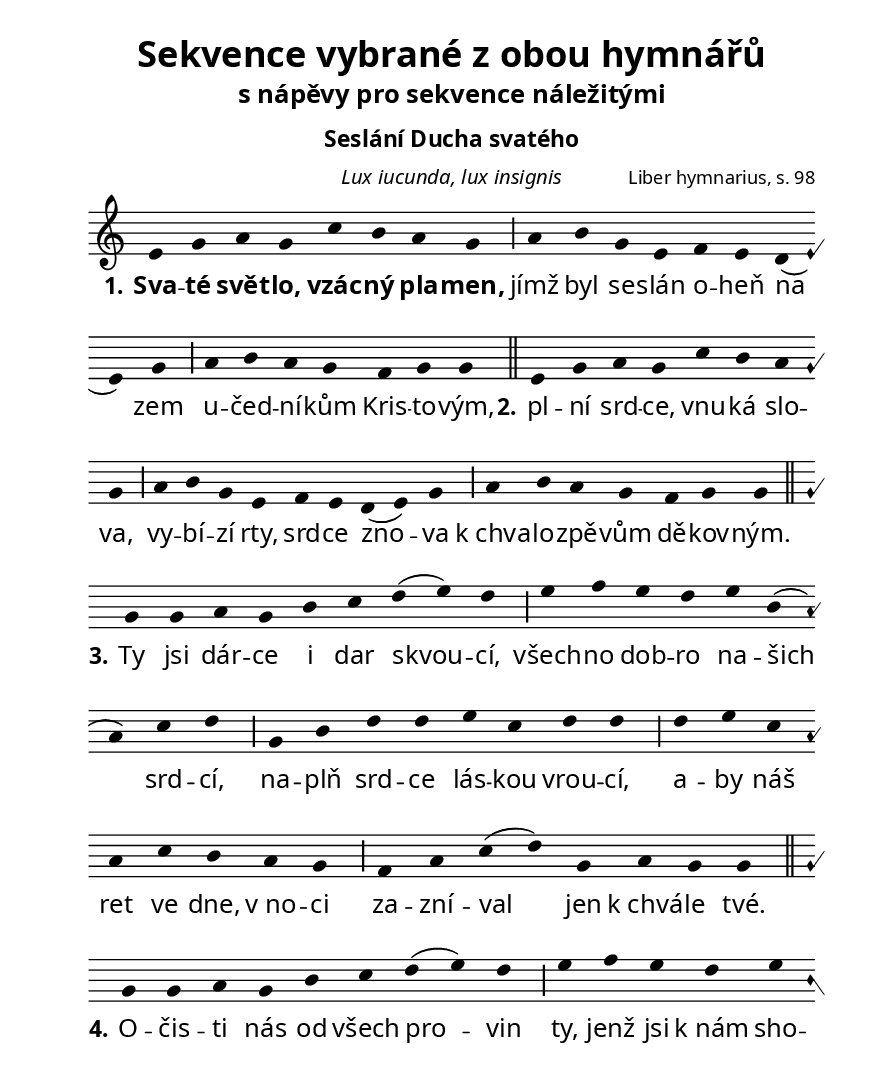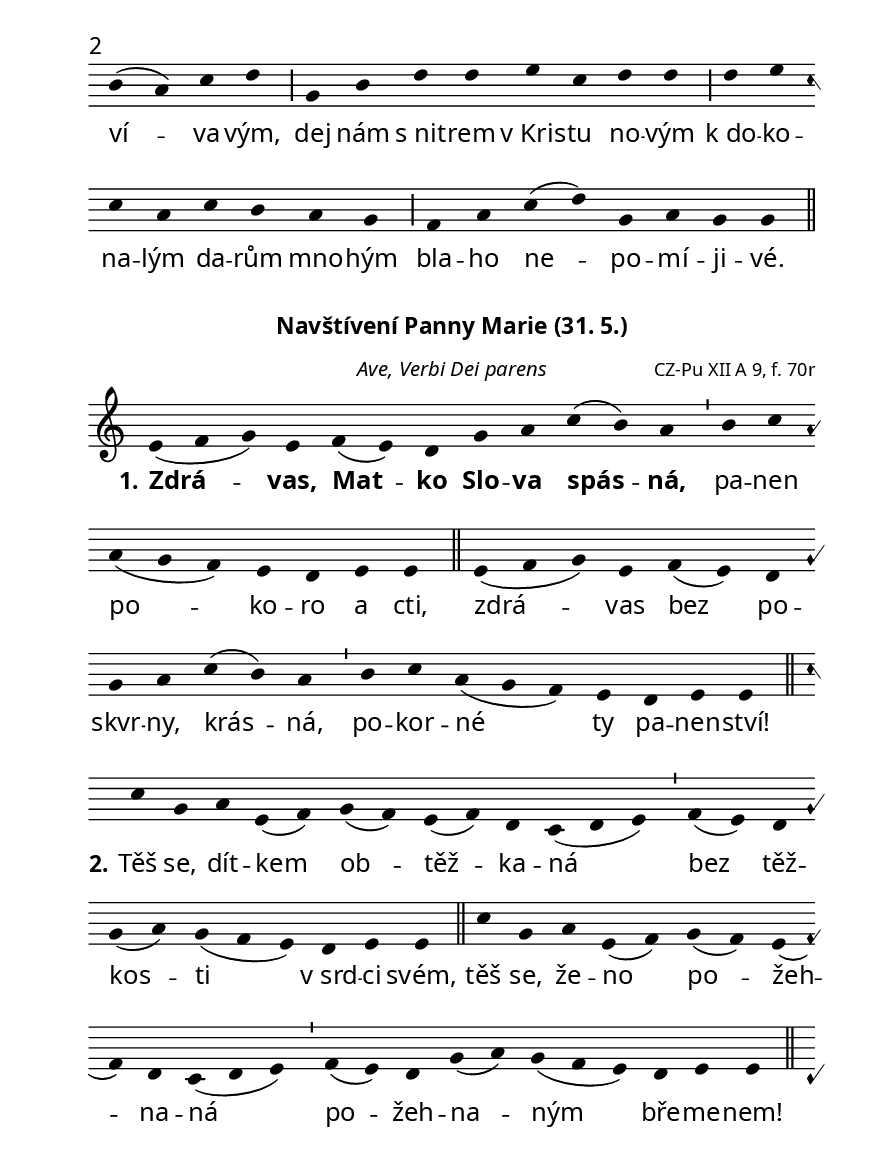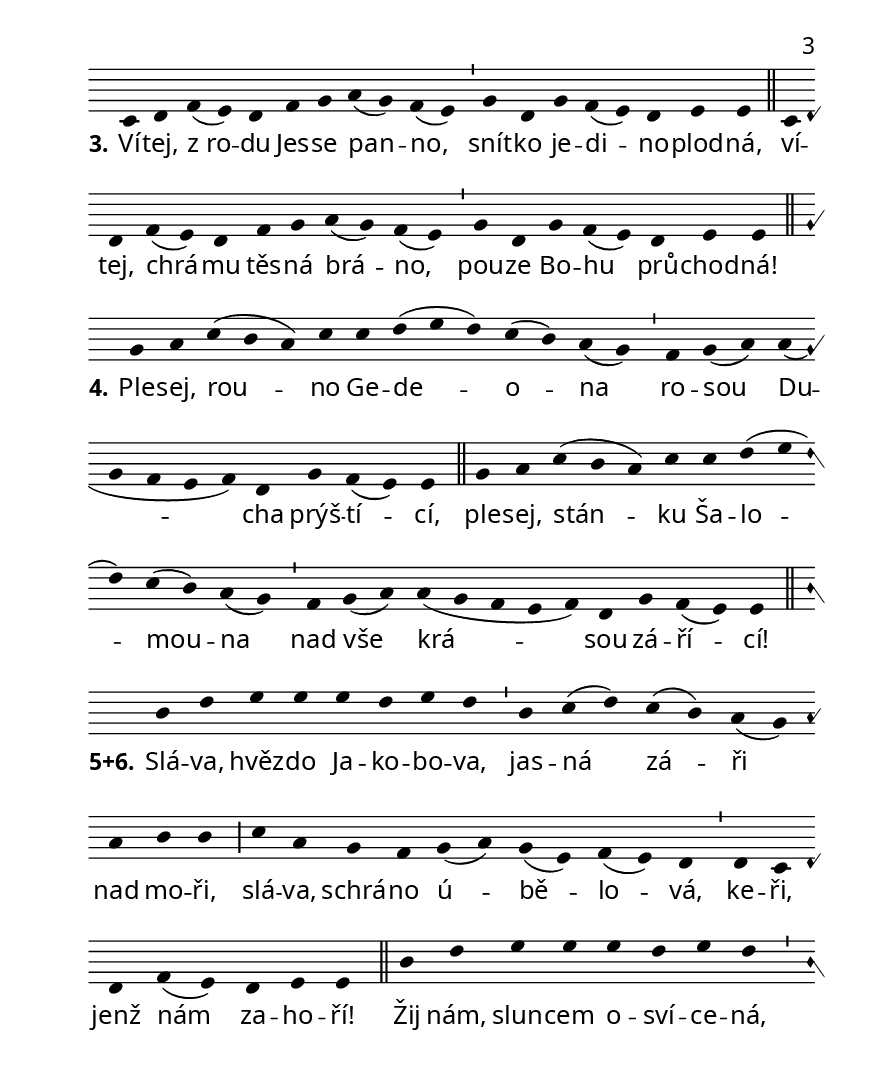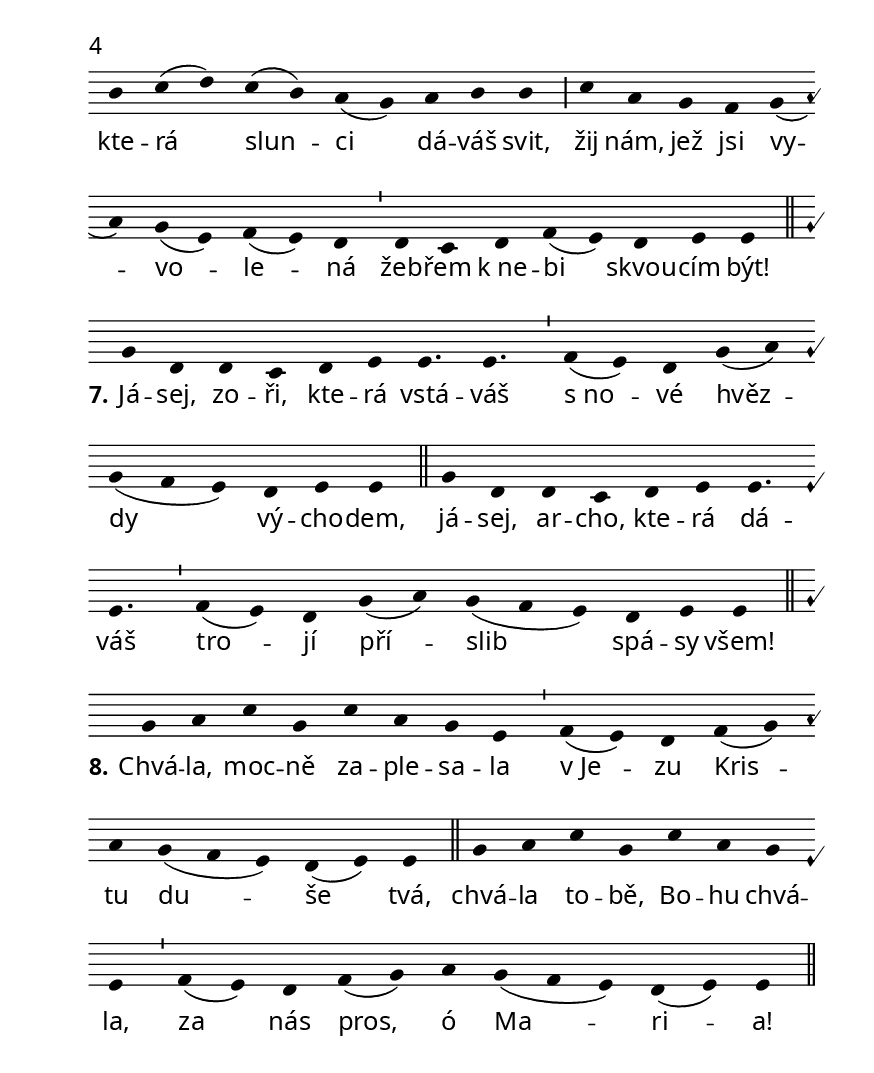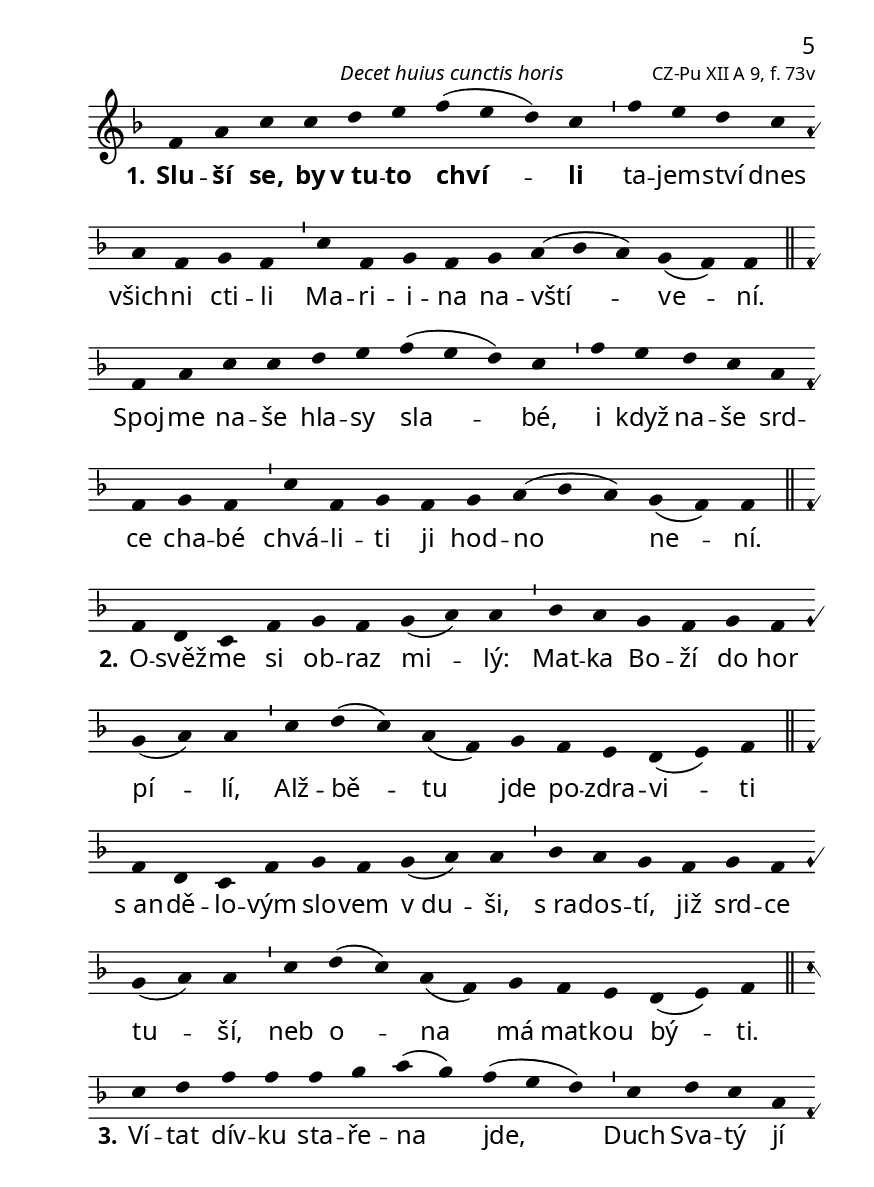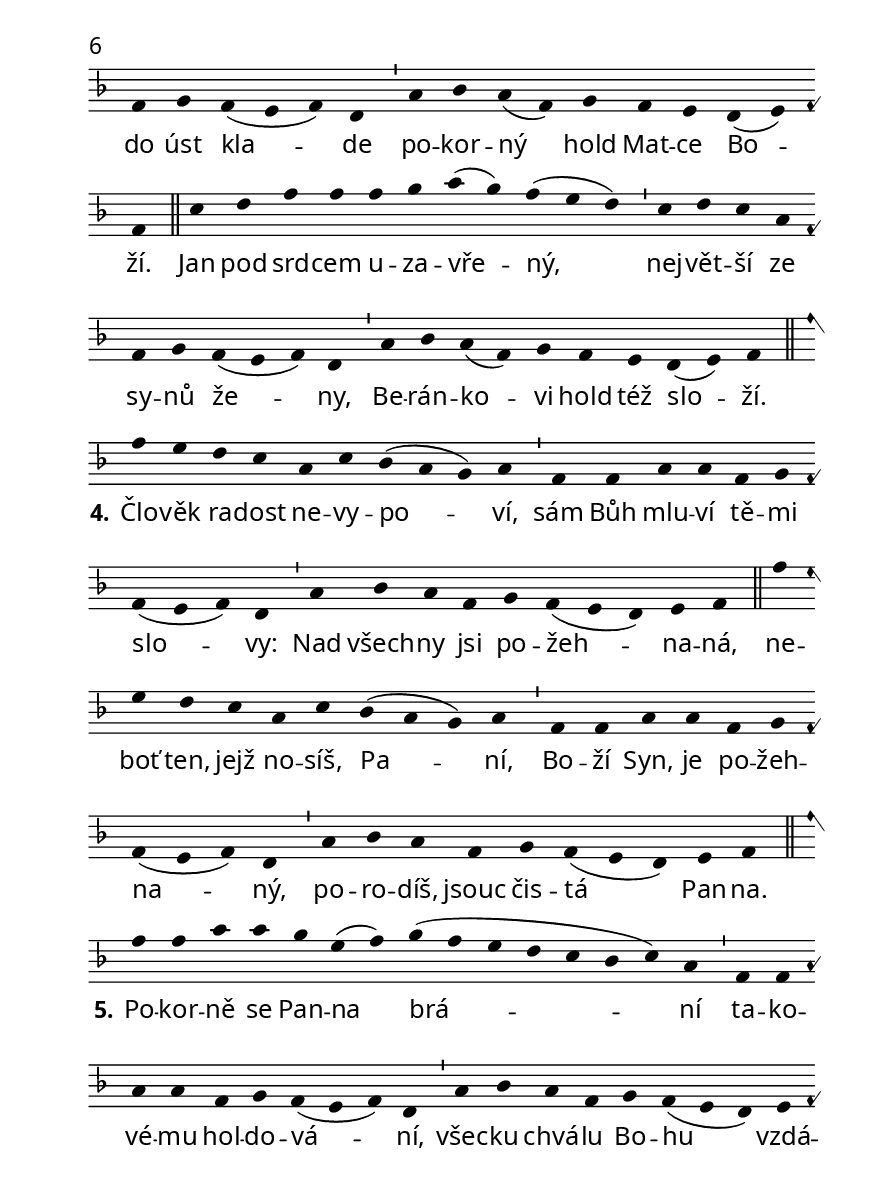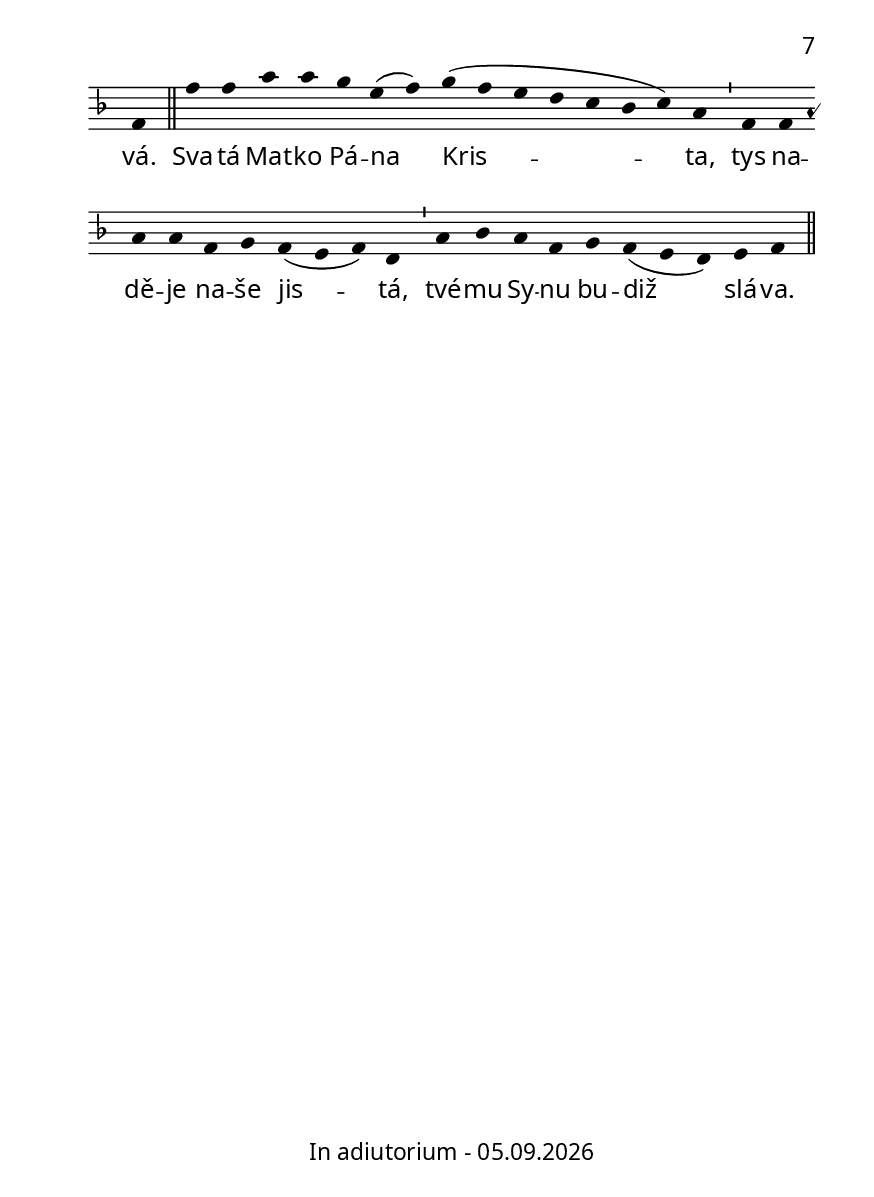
\version "2.18.0"

\include "../spolecne.ly"
\version "2.18.0"
% page style similar to that of the official Czech Divine Office hymnal

\paper {
  #(set-paper-size "a5")

  top-margin = 1\cm
  bottom-margin = 1\cm
  right-margin = 1\cm
  left-margin = 1.5\cm
}

\layout {
  indent = 0\cm
  ragged-last = ##f

  \override BreathingSign.Y-offset = 1 % placement common in Czech hymnals
  % TODO: the usual Czech breathe sign shape
}

\header {
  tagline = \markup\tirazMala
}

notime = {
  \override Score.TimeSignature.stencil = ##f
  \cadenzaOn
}


\header {
  title = "Sekvence vybrané z obou hymnářů"
  subtitle = "s nápěvy pro sekvence náležitými"
}

\paper {
  scoreTitleMarkup = \markup\fill-line {
    ""
    \small\italic\fromproperty #'header:incipit
    \tiny\fromproperty #'header:fons_externus
  }
}

#(define-markup-command (nadpisPrilezitost layout props arg) (markup?)
   (interpret-markup layout props
		     #{ \markup\bold\fill-line{ "" #arg "" } #}))

dvoj =
#(define-music-function
  (stuff)
  (ly:music?)
  #{
    \repeat unfold 2 { #stuff }
    \break
  #})

lb = \lyricmode { \override Lyrics.LyricText.font-series = #'bold }
lunb = \lyricmode { \revert Lyrics.LyricText.font-series }



\markup\nadpisPrilezitost "Seslání Ducha svatého"

\score {
  \relative c' {
    \choralniRezim
    % 1 Lux
    \dvoj{
      e4 g a g c b a g \barMaior
      a b g e f e d( e) g \barMaior
      a b a g f g g \barFinalis
    }

    % sloky vynechany, cesky text je kratsi

    % 3 Tu qui dator
    \dvoj{
      g4 g a g b c d( e) d \barMaior
      e f e d e b( a) c d \barMaior
      g, b d d e c d d \barMaior
      d e c a c b a g \barMaior
      f a c( d) g, a g g \barFinalis
    }
  }
  \addlyrics {
    \set stanza = #"1."
    \lb Sva -- té svět -- lo, vzác -- ný pla -- men, \lunb
    jímž byl se -- slán o -- heň na zem
    u -- čed -- ní -- kům Kris -- to -- vým,

    \set stanza = #"2."
    pl -- ní srd -- ce, vnu -- ká slo -- va,
    vy -- bí -- zí rty, srd -- ce zno -- va
    k_chva -- lo -- zpě -- vům dě -- kov -- ným.

    \set stanza = #"3."
    Ty jsi dár -- ce i dar skvou -- cí,
    všech -- no dob -- ro na -- šich srd -- cí,
    na -- plň srd -- ce lás -- kou vrou -- cí,
    a -- by náš ret ve dne, v_no -- ci
    za -- zní -- val jen k_chvá -- le tvé.

    \set stanza = #"4."
    O -- čis -- ti nás od všech pro -- vin
    ty, jenž jsi k_nám sho -- ví -- va -- vým,
    dej nám s_nit -- rem v_Kris -- tu no -- vým
    k_do -- ko -- na -- lým da -- rům mno -- hým
    bla -- ho ne -- po -- mí -- ji -- vé.

    A -- men.
  }
  \header {
    incipit = "Lux iucunda, lux insignis"
    occasio = "Seslání Ducha svatého, modlitba se čtením"
    fons_externus = "Liber hymnarius, s. 98"
    id = "letnice-luxiucunda"
  }
}

\markup\nadpisPrilezitost "Navštívení Panny Marie (31. 5.)"

\score {
  \relative c' {
    \choralniRezim
    % 1 Ave
    \dvoj{
      e4( f g) e f( e) d g a c( b) a \barMin
      b c a( g f) e d e e \barFinalis % upraveno
    }
    % 2 Gaude
    \dvoj{
      c'4 g a e( f) g( f) e( f) d c( d e) \barMin
      f( e) d g( a) g( f e) d e e \barFinalis
    }
    % 3 Salve
    \dvoj{
      c4 d f( e) d f g a( g) f( e) \barMin
      g d g f( e) d e e \barFinalis
    }
    % 4 Plaude
    \dvoj{
      g4 a c( b a) c c d( e d) c( b) a( g) \barMin
      f g( a) a( g f e f) d g f( e) e \barFinalis
    }
    % 5+6 Vale, Euge
    \dvoj{
      b' d e e e d e d \barMin
      b c( d) c( b) a( g) a b b \barMaior % preusporadana melismata
      c a g f g( a) g( e) f( e) d \barMin
      d c d f( e) d e e \barFinalis
    }
    % 7 Pange
    \dvoj{
      g4 d d c d e e4. e \barMin
      f4( e) d g( a) g( f e) d e e \barFinalis
    }
    % 8 Eia
    \dvoj{
      g4 a c g c a g e \barMin
      f( e) d f( g) a g( f e) d( e) e \barFinalis % zjednoduseno
    }
  }
  \addlyrics {
    \set stanza = #"1."
    \lb Zdrá -- vas, Mat -- ko Slo -- va spás -- ná, \lunb
    pa -- nen po -- ko -- ro a cti,
    zdrá -- vas bez po -- skvr -- ny, krás -- ná,
    po -- kor -- né ty pa -- nen -- ství!

    \set stanza = #"2."
    Těš se, dít -- kem ob -- těž -- ka -- ná
    bez těž -- kos -- ti v_srd -- ci svém,
    těš se, že -- no po -- žeh -- na -- ná
    po -- žeh -- na -- ným bře -- me -- nem!

    \set stanza = #"3."
    Ví -- tej, z_ro -- du Jes -- se pan -- no,
    snít -- ko je -- di -- no -- plod -- ná,
    ví -- tej, chrá -- mu těs -- ná brá -- no,
    pou -- ze Bo -- hu prů -- chod -- ná!

    \set stanza = #"4."
    Ple -- sej, rou -- no Ge -- de -- o -- na
    ro -- sou Du -- cha prýš -- tí -- cí,
    ple -- sej, stán -- ku Ša -- lo -- mou -- na
    nad vše krá -- sou zá -- ří -- cí!

    \set stanza = #"5+6."
    Slá -- va, hvěz -- do Ja -- ko -- bo -- va,
    jas -- ná zá -- ři nad mo -- ři,
    slá -- va, schrá -- no ú -- bě -- lo -- vá,
    ke -- ři, jenž nám za -- ho -- ří!

    Žij nám, slun -- cem o -- sví -- ce -- ná,
    kte -- rá slun -- ci dá -- váš svit,
    žij nám, jež jsi vy -- vo -- le -- ná
    žeb -- řem k_ne -- bi skvou -- cím být!

    \set stanza = #"7."
    Já -- sej, zo -- ři, kte -- rá vstá -- váš
    s_no -- vé hvěz -- dy vý -- cho -- dem,
    já -- sej, ar -- cho, kte -- rá dá -- váš
    tro -- jí pří -- slib spá -- sy všem!

    \set stanza = #"8."
    Chvá -- la, moc -- ně za -- ple -- sa -- la
    v_Je -- zu Kris -- tu du -- še tvá,
    chvá -- la to -- bě, Bo -- hu chvá -- la,
    za nás pros, ó Ma -- ri -- a!
  }
  \header {
    incipit = "Ave, Verbi Dei parens"
    occasio = "Navštívení Panny Marie, ranní chvály"
    fons_externus = "CZ-Pu XII A 9, f. 70r"
    metrum = "8.7.8.7"
    id = "navstiveni-ave"
  }
}

\pageBreak

\score {
  \relative c' {
    \key f \major
    \choralniRezim
    % 1 Decet
    \dvoj{
      f4 a c c d e f( e d) c \barMin
      f e d c a f g f \barMin
      c' f, g f g a( bes a) g( f) f \barFinalis
    }
    % 2 Innovemus
    \dvoj{
      f4 d c f g f g( a) a \barMin
      bes a g f g f g( a) a \barMin
      c d( c) a( f) g f e d( e) f \barFinalis % nevychazeji slabiky, upravena melismata
    }
    % 3 Rem
    \dvoj{
      c'4 d f f f g a( g) f( e d) \barMin
      c d c a f g f( e f) d \barMin
      a' bes a( f) g f e d( e) f \barFinalis % nevychazeji slabiky, upravena melismata
    }
    % 4 Gaudet
    \dvoj{
      f'4 e d c a c bes( a g) a \barMin % nevychazeji slabiky, upravena melismata
      f f a a f g f( e f) d \barMin
      a' bes a f g f( e d) e f \barFinalis % nevychazeji slabiky, upravena melismata
    }
    % 5 Nequit
    \dvoj{
      f'4 f a a g e( f) g( f e d c bes c) a \barMin
      f f a a f g f( e f) d \barMin
      a' bes a f g f( e d) e f \barFinalis % nevychazeji slabiky, upravena melismata
    }

    % latinska sekvence pokracuje, ale cesky text je vycerpan
  }
  \addlyrics {
    \set stanza = #"1."
    \lb Slu -- ší se, by v_tu -- to chví -- li \lunb
    ta -- jem -- ství dnes všich -- ni cti -- li
    Ma -- ri -- i -- na na -- vští -- ve -- ní.

    Spoj -- me na -- še hla -- sy sla -- bé,
    i když na -- še srd -- ce cha -- bé
    chvá -- li -- ti ji hod -- no ne -- ní.

    \set stanza = #"2."
    O -- svěž -- me si ob -- raz mi -- lý:
    Mat -- ka Bo -- ží do hor pí -- lí,
    Alž -- bě -- tu jde po -- zdra -- vi -- ti

    s_an -- dě -- lo -- vým slo -- vem v_du -- ši,
    s_ra -- dos -- tí, již srd -- ce tu -- ší,
    neb o -- na má mat -- kou bý -- ti.

    \set stanza = #"3."
    Ví -- tat dív -- ku sta -- ře -- na jde,
    Duch Sva -- tý jí do úst kla -- de
    po -- kor -- ný hold Mat -- ce Bo -- ží.

    Jan pod srd -- cem u -- za -- vře -- ný,
    nej -- vět -- ší ze sy -- nů že -- ny,
    Be -- rán -- ko -- vi hold též slo -- ží.

    \set stanza = #"4."
    Člo -- věk ra -- dost ne -- vy -- po -- ví,
    sám Bůh mlu -- ví tě -- mi slo -- vy:
    Nad všech -- ny jsi po -- žeh -- na -- ná,

    ne -- boť ten, jejž no -- síš, Pa -- ní,
    Bo -- ží Syn, je po -- žeh -- na -- ný,
    po -- ro -- díš, jsouc čis -- tá Pan -- na.

    \set stanza = #"5."
    Po -- kor -- ně se Pan -- na brá -- ní
    ta -- ko -- vé -- mu hol -- do -- vá -- ní,
    všec -- ku chvá -- lu Bo -- hu vzdá -- vá.

    Sva -- tá Mat -- ko Pá -- na Kris -- ta,
    tys na -- dě -- je na -- še jis -- tá,
    tvé -- mu Sy -- nu bu -- diž slá -- va.
  }
  \header {
    incipit = "Decet huius cunctis horis"
    occasio = "Navštívení Panny Marie, ranní chvály"
    fons_externus = "CZ-Pu XII A 9, f. 73v"
    id = "navstiveni-decet"
  }
}
